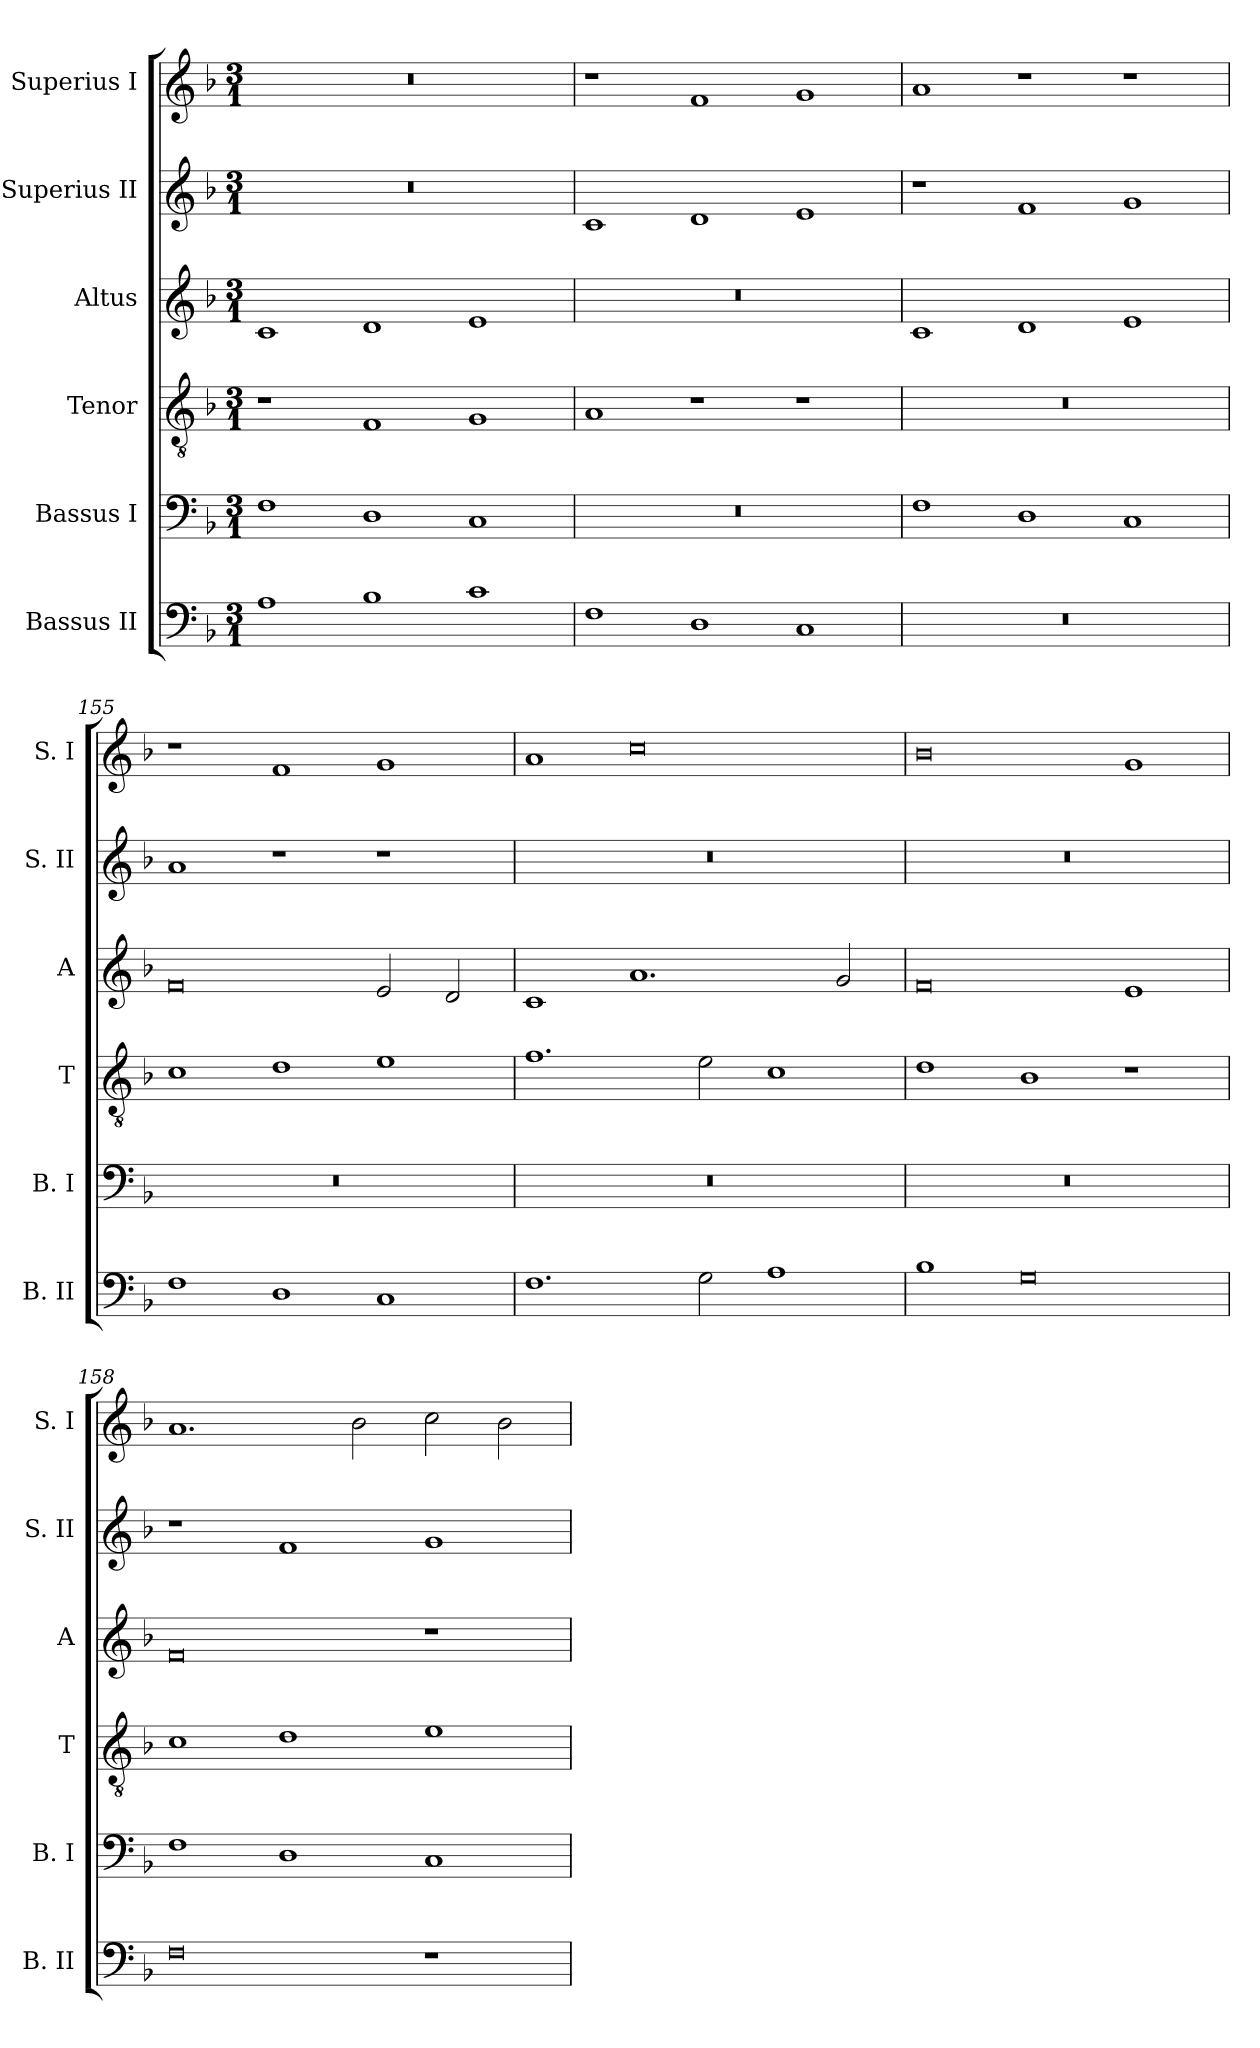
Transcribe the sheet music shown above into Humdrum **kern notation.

**kern	**kern	**kern	**kern	**kern	**kern
*part6	*part5	*part4	*part3	*part2	*part1
*staff6	*staff5	*staff4	*staff3	*staff2	*staff1
*I"Bassus II	*I"Bassus I	*I"Tenor	*I"Altus	*I"Superius II	*I"Superius I
*I'B. II	*I'B. I	*I'T	*I'A	*I'S. II	*I'S. I
*clefF4	*clefF4	*clefGv2	*clefG2	*clefG2	*clefG2
*k[b-]	*k[b-]	*k[b-]	*k[b-]	*k[b-]	*k[b-]
*F:	*F:	*F:	*F:	*F:	*F:
*M3/1	*M3/1	*M3/1	*M3/1	*M3/1	*M3/1
=	=	=	=	=	=
1A	1F	1r	1c	0.r	0.r
1B-	1D	1F	1d	.	.
1c	1C	1G	1e	.	.
=153	=153	=153	=153	=153	=153
1F	0.r	1A	0.r	1c	1r
1D	.	1r	.	1d	1f
1C	.	1r	.	1e	1g
=154	=154	=154	=154	=154	=154
0.r	1F	0.r	1c	1r	1a
.	1D	.	1d	1f	1r
.	1C	.	1e	1g	1r
=155	=155	=155	=155	=155	=155
1F	0.r	1c	0f	1a	1r
1D	.	1d	.	1r	1f
1C	.	1e	2e	1r	1g
.	.	.	2d	.	.
=156	=156	=156	=156	=156	=156
1.F	0.r	1.f	1c	0.r	1a
.	.	.	1.a	.	0cc
2G	.	2e	.	.	.
1A	.	1c	.	.	.
.	.	.	2g	.	.
=157	=157	=157	=157	=157	=157
1B-	0.r	1d	0f	0.r	0b-
0G	.	1B-	.	.	.
.	.	1r	1e	.	1g
=158	=158	=158	=158	=158	=158
0F	1F	1c	0f	1r	1.a
.	1D	1d	.	1f	.
.	.	.	.	.	2b-
1r	1C	1e	1r	1g	2cc
.	.	.	.	.	2b-
=	=	=	=	=	=
*-	*-	*-	*-	*-	*-
